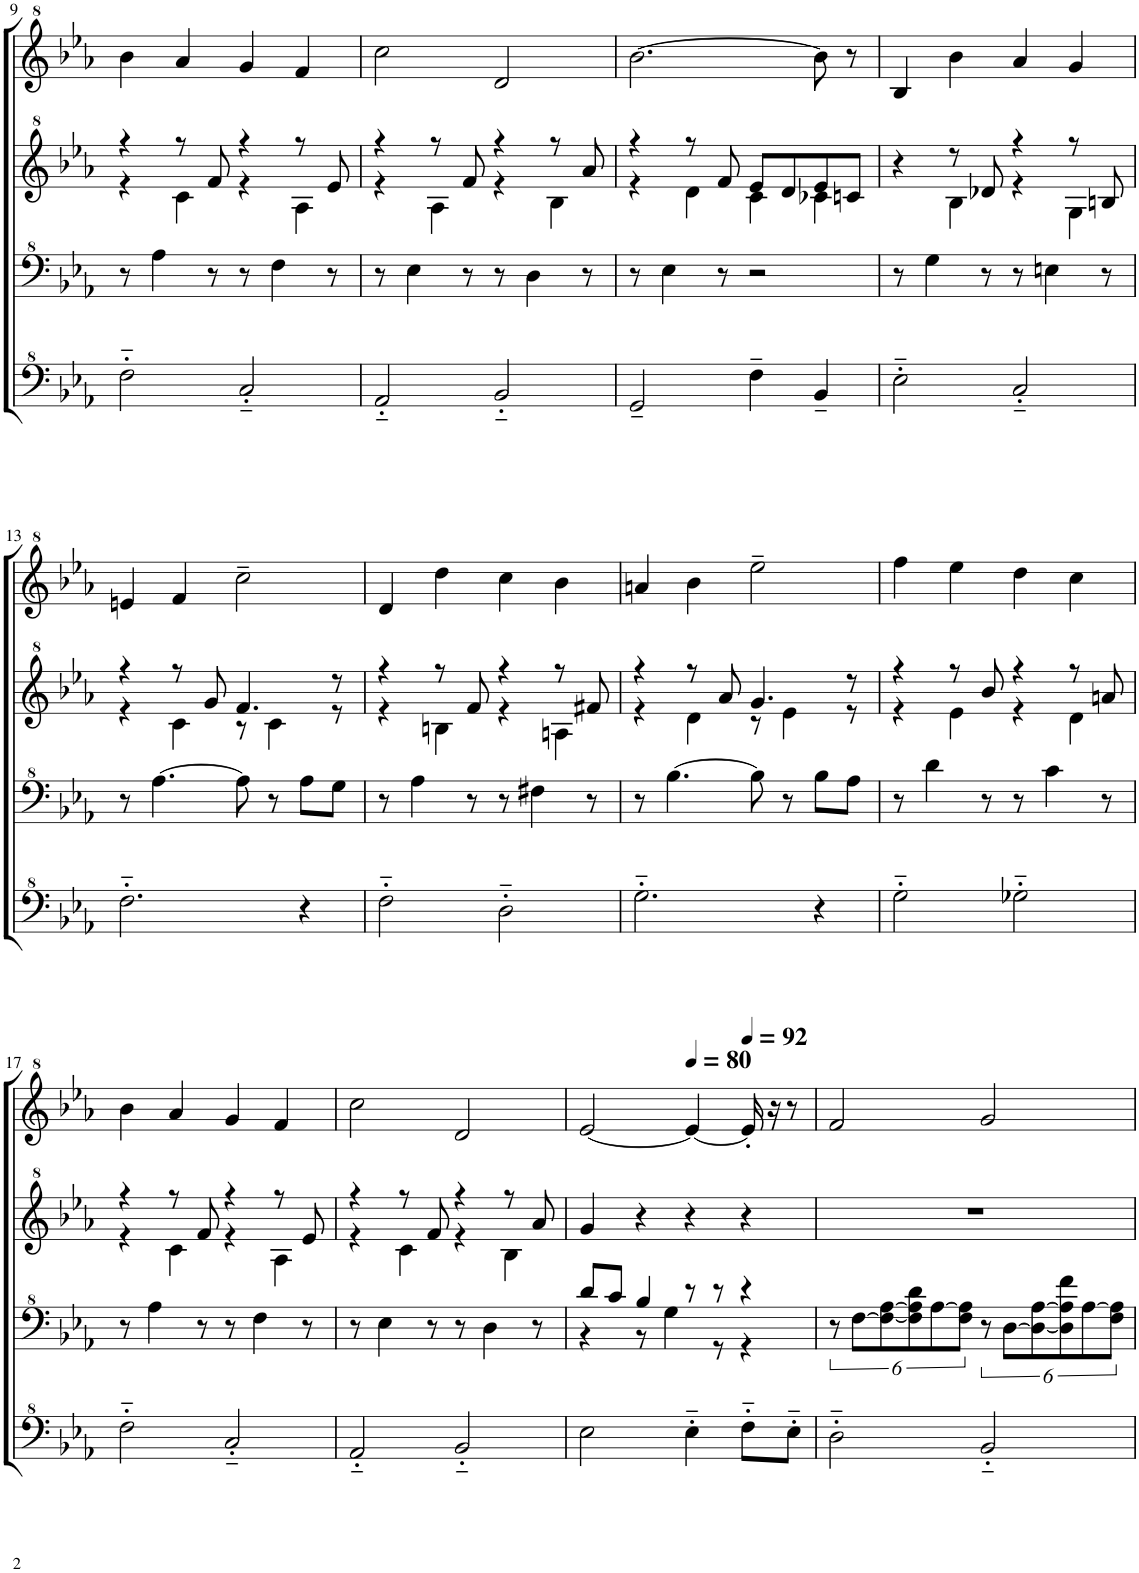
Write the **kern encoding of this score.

**kern	**kern	**kern	**kern
*part1	*part1	*part1	*part1
*staff4	*staff3	*staff2	*staff1
*I"Model III	*	*	*
!!LO:PB:g=z
*clefF^4	*clefF^4	*clefG^2	*clefG^2
*k[b-e-a-]	*k[b-e-a-]	*k[b-e-a-]	*k[b-e-a-]
*M4/4	*M4/4	*M4/4	*M4/4
=9	=9	=9	=9
*	*	*^	*
2f'~\	8r	4r	4r	4bb-\
.	4a-\	.	.	.
.	.	8r	4cc\	4aa-/
.	8r	8ff/	.	.
2c'~/	8r	4r	4r	4gg/
.	4f\	.	.	.
.	.	8r	4a-\	4ff/
.	8r	8ee-/	.	.
=10	=10	=10	=10	=10
2A-'~/	8r	4r	4r	2ccc\
.	4e-\	.	.	.
.	.	8r	4a-\	.
.	8r	8ff/	.	.
2B-'~/	8r	4r	4r	2dd/
.	4d\	.	.	.
.	.	8r	4b-\	.
.	8r	8aa-/	.	.
=11	=11	=11	=11	=11
2G~/	8r	4r	4r	[2.bb-\
.	4e-\	.	.	.
.	.	8r	4dd\	.
.	8r	8ff/	.	.
4f~\	2r	8ee-/L	4cc\	.
.	.	8dd/	.	.
4B-~/	.	8ee-/	4cc-X\	8bb-\]
.	.	8ccn/J	.	8r
=12	=12	=12	=12	=12
2e-'~\	8r	4r	4ryy	4b-/
.	4g\	.	.	.
.	.	8r	4b-\	4bb-\
.	8r	8dd-X/	.	.
2c'~/	8r	4r	4r	4aa-/
.	4en\	.	.	.
.	.	8r	4g\	4gg/
.	8r	8bn/	.	.
!!LO:LB:g=z
=13	=13	=13	=13	=13
2.f'~\	8r	4r	4r	4een/
.	[4.a-\	.	.	.
.	.	8r	4cc\	4ff/
.	.	8gg/	.	.
.	8a-\]	4.ff/	8r	2ccc~\
.	8r	.	4cc\	.
4r	8a-\L	.	.	.
.	8g\J	8r	8r	.
=14	=14	=14	=14	=14
2f'~\	8r	4r	4r	4dd/
.	4a-\	.	.	.
.	.	8r	4bn\	4ddd\
.	8r	8ff/	.	.
2d'~\	8r	4r	4r	4ccc\
.	4f#X\	.	.	.
.	.	8r	4an\	4bb-\
.	8r	8ff#X/	.	.
=15	=15	=15	=15	=15
2.g'~\	8r	4r	4r	4aan/
.	[4.b-\	.	.	.
.	.	8r	4dd\	4bb-\
.	.	8aa-/	.	.
.	8b-\]	4.gg/	8r	2eee-~\
.	8r	.	4ee-\	.
4r	8b-\L	.	.	.
.	8a-\J	8r	8r	.
=16	=16	=16	=16	=16
2g'~\	8r	4r	4r	4fff\
.	4dd\	.	.	.
.	.	8r	4ee-\	4eee-\
.	8r	8bb-/	.	.
2g-X'~\	8r	4r	4r	4ddd\
.	4cc\	.	.	.
.	.	8r	4dd\	4ccc\
.	8r	8aan/	.	.
!!LO:LB:g=z
=17	=17	=17	=17	=17
2f'~\	8r	4r	4r	4bb-\
.	4a-\	.	.	.
.	.	8r	4cc\	4aa-/
.	8r	8ff/	.	.
2c'~/	8r	4r	4r	4gg/
.	4f\	.	.	.
.	.	8r	4a-\	4ff/
.	8r	8ee-/	.	.
=18	=18	=18	=18	=18
2A-'~/	8r	4r	4r	2ccc\
.	4e-\	.	.	.
.	.	8r	4cc\	.
.	8r	8ff/	.	.
2B-'~/	8r	4r	4r	2dd/
.	4d\	.	.	.
.	.	8r	4b-\	.
.	8r	8aa-/	.	.
*	*	*v	*v	*
=19	=19	=19	=19
*	*^	*	*
2e-\	4r	8dd/L	4gg/	[2ee-/
.	.	8cc/J	.	.
.	8r	4b-/	4r	.
.	4g\	.	.	.
*	*	*	*	*MM80
4e-'~\	.	8r	4r	4ee-/_
.	8r	8r	.	.
*	*	*	*	*MM92
8f'~\L	4r	4r	4r	16ee-'/]
.	.	.	.	16r
8e-'~\J	.	.	.	8r
*	*v	*v	*	*
=20	=20	=20	=20
2d'~\	12r	1r	2ff/
.	[12f\L	.	.
.	12f\_ [12a-\	.	.
.	12f\] 12a-\] 12dd\	.	.
.	[12a-\	.	.
.	12f\ 12a-\]J	.	.
2B-'~/	12r	.	2gg/
.	[12d\L	.	.
.	12d\_ [12a-\	.	.
.	12d\] 12a-\] 12ff\	.	.
.	[12a-\	.	.
.	12f\ 12a-\]J	.	.
=	=	=	=
*-	*-	*-	*-
